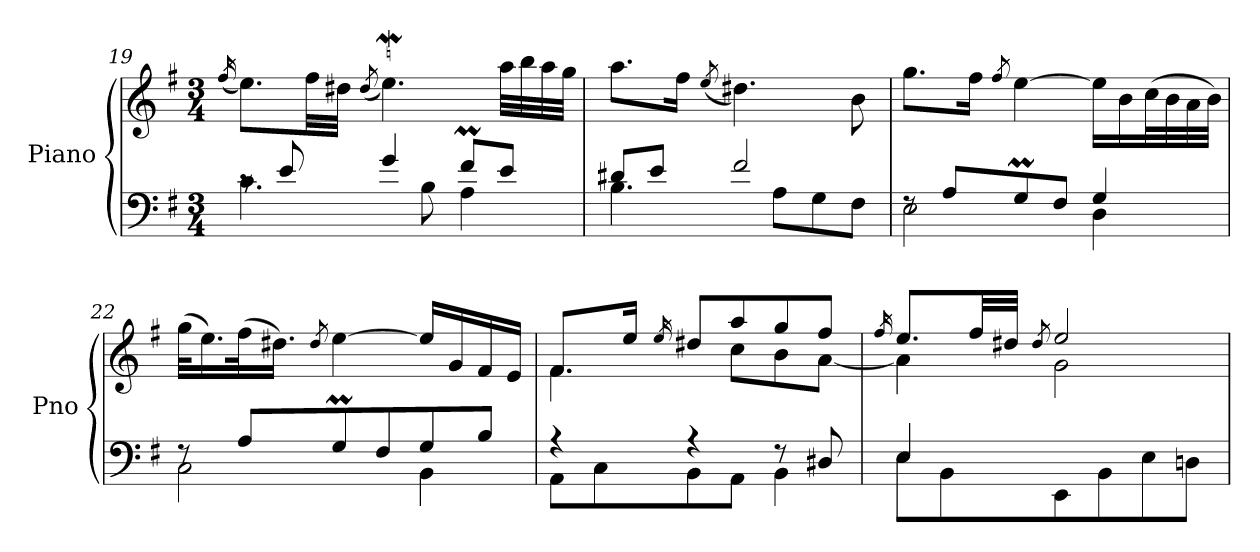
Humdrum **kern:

**kern	**kern
*part1	*part1
*staff2	*staff1
*I"Piano	*
*I'Pno	*
*clefF4	*clefG2
*k[f#]	*k[f#]
*M3/4	*M3/4
=19	=19
.	(<16qff#/
*^	*
8rc	4.c\	8.ee\L)
8e/	.	.
.	.	32ff#\LL
.	.	32dd#X\JJJ
.	.	(<8qdd#/
4g/	.	4.eeW\)
.	8B\	.
8f#m/L	4A\	.
8e/J	.	32aa\LLL
.	.	32bb\
.	.	32aa\
.	.	32gg\JJJ
!!LO:LB:g=z
=20	=20	=20
8d#X/L	4.B\	8.aa\L
8e/J	.	.
.	.	16ff#\Jk
.	.	(>8qee/
2f#/	.	4.dd#X\)
.	8A\L	.
.	8G\	.
.	8F#\J	8b\
=21	=21	=21
8rF	2E\	8.gg\L
8A/L	.	.
.	.	16ff#\Jk
.	.	8qff#/
8GM/	.	[4ee\
8F#/J	.	.
4G/	4D\	16ee\LL]
.	.	16b\
.	.	(>32cc\L
.	.	32b\
.	.	32a\
.	.	32b\JJJ)
=22	=22	=22
8rF	2C\	(>32gg\KLL
.	.	16.ee\)
8A/L	.	(>32ff#\K
.	.	16.dd#X\JJ)
.	.	8qdd#/
8GM/	.	[4ee\
8F#/	.	.
8G/	4BB\	16ee/LL]
.	.	16g/
8B/J	.	16f#/
.	.	16e/JJ
!!LO:LB:g=z
=23	=23	=23
*	*	*^
4r	8AA\L	8.f#/L	4.f#\
.	8C\	.	.
.	.	16ee/Jk	.
.	.	16qee/	.
4r	8BB\	8dd#X/L	.
.	8AA\J	8aa/	8cc\L
8r	4BB\	8gg/	8b\
8D#X/	.	8ff#/J	[8a\J
=24	=24	=24	=24
.	.	16qff#/	.
4E/	8E\L	8.ee/L	4a\]
.	8BB\	.	.
.	.	32ff#/LL	.
.	.	32dd#X/JJJ	.
.	.	8qdd#/	.
2ryy	8EE\	2ee/	2g\
.	8BB\	.	.
.	8E\	.	.
.	8Dn\J	.	.
*v	*v	*	*
*	*v	*v
=	=
*-	*-
